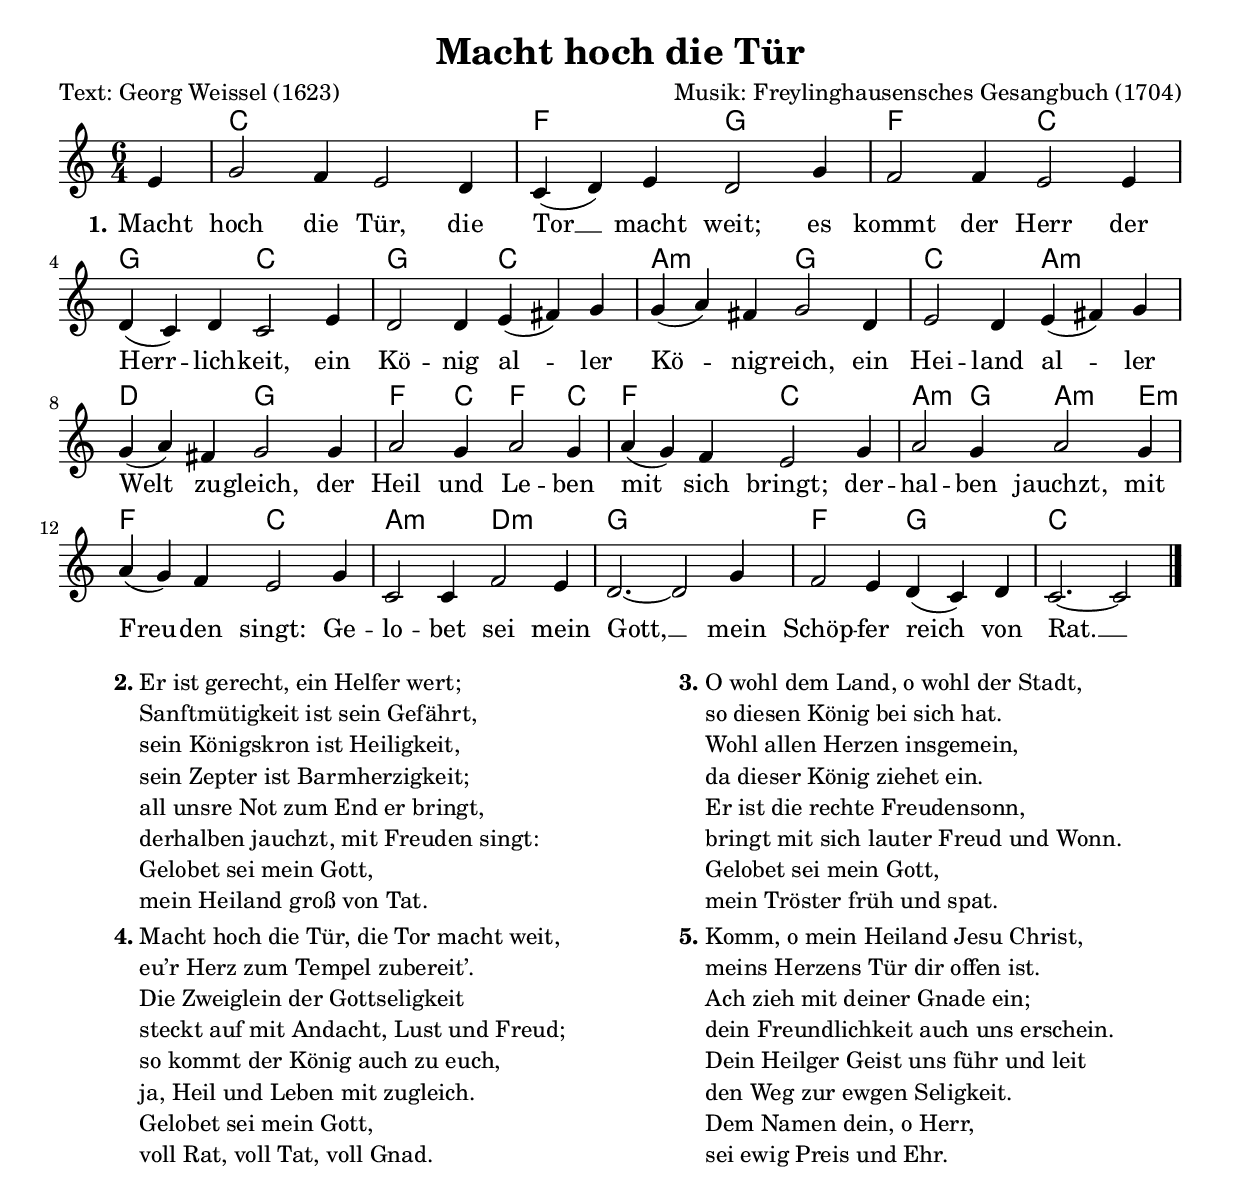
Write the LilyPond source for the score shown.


\version "2.12.3"

\include "default.ly"

\header {
  title = "Macht hoch die Tür"
  poet = "Text: Georg Weissel (1623)"
  composer = "Musik: Freylinghausensches Gesangbuch (1704)"
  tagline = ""
  id = "5640833735dab26736cea7f3aa35a156722ef161"
}


Akkorde = \chordmode {
  s4 es1. as2. bes
  as es bes es
  bes es c:m bes
  es c:m f bes
  as2 es4 as2 es4 as2. es
  c2:m bes4 c2:m g4:m as2. es
  c:m f:m bes1.
  as2. bes es1*5/4
}

Melodie = \relative c' {
  \clef "treble"
  \time 6/4
  \key es\major
  \partial 4
  g'4 | bes2 as4 g2 f4 | es( f) g f2 bes4 |
  as2 as4 g2 g4 | f( es) f es2 g4 |
  f2 f4 g( a) bes | bes( c) a bes2 f4 |
  g2 f4 g( a) bes | bes( c) a bes2 bes4 |
  c2 bes4 c2 bes4 | c( bes) as g2 bes4 |
  c2 bes4 c2 bes4 | c( bes) as g2 bes4 |
  es,2 es4 as2 g4 | f2.~ f2 bes4 |
  as2 g4 f( es) f | es2.~ es2 \bar "|."
}

Text = \lyricmode {
  \set stanza = "1."
  Macht hoch die Tür, die Tor __ macht weit;
  es kommt der Herr der Herr -- lich -- keit,
  ein Kö -- nig al -- ler Kö -- nig -- reich,
  ein Hei -- land al -- ler Welt zu -- gleich,
  der Heil und Le -- ben mit sich bringt;
  der -- hal -- ben jauchzt, mit Freu -- den singt:
  Ge -- lo -- bet sei mein Gott, __
  mein Schöp -- fer reich von Rat. __
}


\score {
  <<
    \new ChordNames \transpose es c { \Akkorde }
    \new Voice = "Lied" \transpose es c { \Melodie }
    \new Lyrics \lyricsto "Lied" { \Text }
  >>
  \layout{}
  \midi {\context {  \Score  tempoWholesPerMinute = #(ly:make-moment 100 4)  } }
}


\markup {
  \fill-line {
    \hspace #0.1
    \column {
      \line {
	\bold "2."
        \column {
          "Er ist gerecht, ein Helfer wert;"
	  "Sanftmütigkeit ist sein Gefährt,"
	  "sein Königskron ist Heiligkeit,"
	  "sein Zepter ist Barmherzigkeit;"
	  "all unsre Not zum End er bringt,"
	  "derhalben jauchzt, mit Freuden singt:"
	  "Gelobet sei mein Gott,"
	  "mein Heiland groß von Tat."
	}
      }
      \hspace #0.1
      \line {
        \bold "4."
        \column {
          "Macht hoch die Tür, die Tor macht weit,"
          "eu’r Herz zum Tempel zubereit’."
          "Die Zweiglein der Gottseligkeit"
          "steckt auf mit Andacht, Lust und Freud;"
          "so kommt der König auch zu euch,"
          "ja, Heil und Leben mit zugleich."
          "Gelobet sei mein Gott,"
          "voll Rat, voll Tat, voll Gnad."
        }
      }
    }
    \hspace #0.1
    \column {
      \line {
        \bold "3."
        \column {
          "O wohl dem Land, o wohl der Stadt,"
          "so diesen König bei sich hat."
          "Wohl allen Herzen insgemein,"
          "da dieser König ziehet ein."
          "Er ist die rechte Freudensonn,"
          "bringt mit sich lauter Freud und Wonn."
          "Gelobet sei mein Gott,"
          "mein Tröster früh und spat."
        }
      }
      \hspace #0.1
      \line {
        \bold "5."
        \column {
          "Komm, o mein Heiland Jesu Christ,"
	  "meins Herzens Tür dir offen ist."
	  "Ach zieh mit deiner Gnade ein;"
	  "dein Freundlichkeit auch uns erschein."
	  "Dein Heilger Geist uns führ und leit"
	  "den Weg zur ewgen Seligkeit."
	  "Dem Namen dein, o Herr,"
	  "sei ewig Preis und Ehr."
        }
      }
    }
    \hspace #0.1
  }
}
